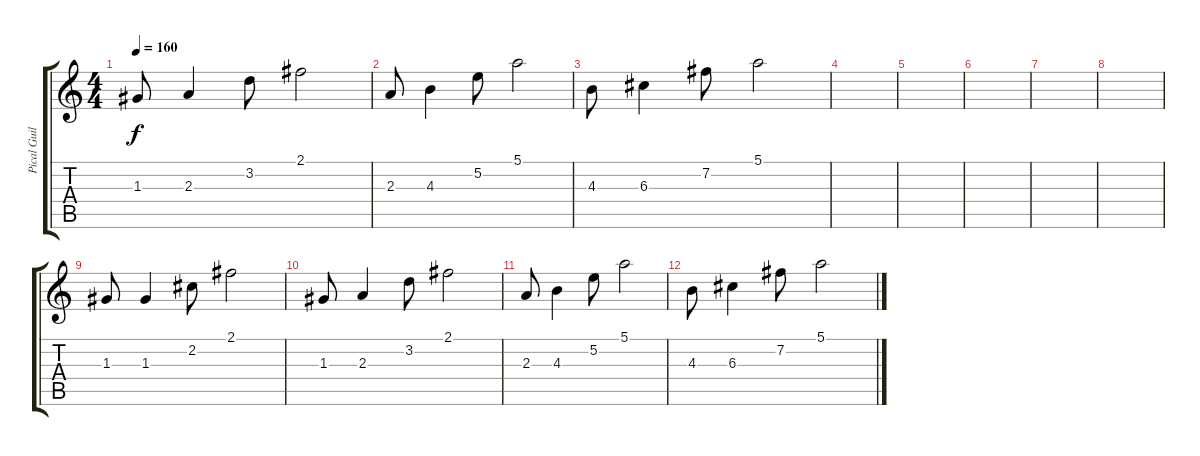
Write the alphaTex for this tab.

\track ("Pical Guillaume" "Pical Guil") {instrument overdrivenguitar}
\staff {score tabs}
\tuning (E4 B3 G3 D3 A2 E2) {hide}
\ts (4 4)
\tempo 160
\clef g2
\ks c
1.3.8{dy f} 2.3.4 3.2.8 2.1.2 |
2.3.8 4.3.4 5.2.8 5.1.2 |
4.3.8 6.3.4 7.2.8 5.1.2 |
|
|
|
|
|
1.3.8 1.3.4 2.2.8 2.1.2 |
1.3.8 2.3.4 3.2.8 2.1.2 |
2.3.8 4.3.4 5.2.8 5.1.2 |
4.3.8 6.3.4 7.2.8 5.1.2
